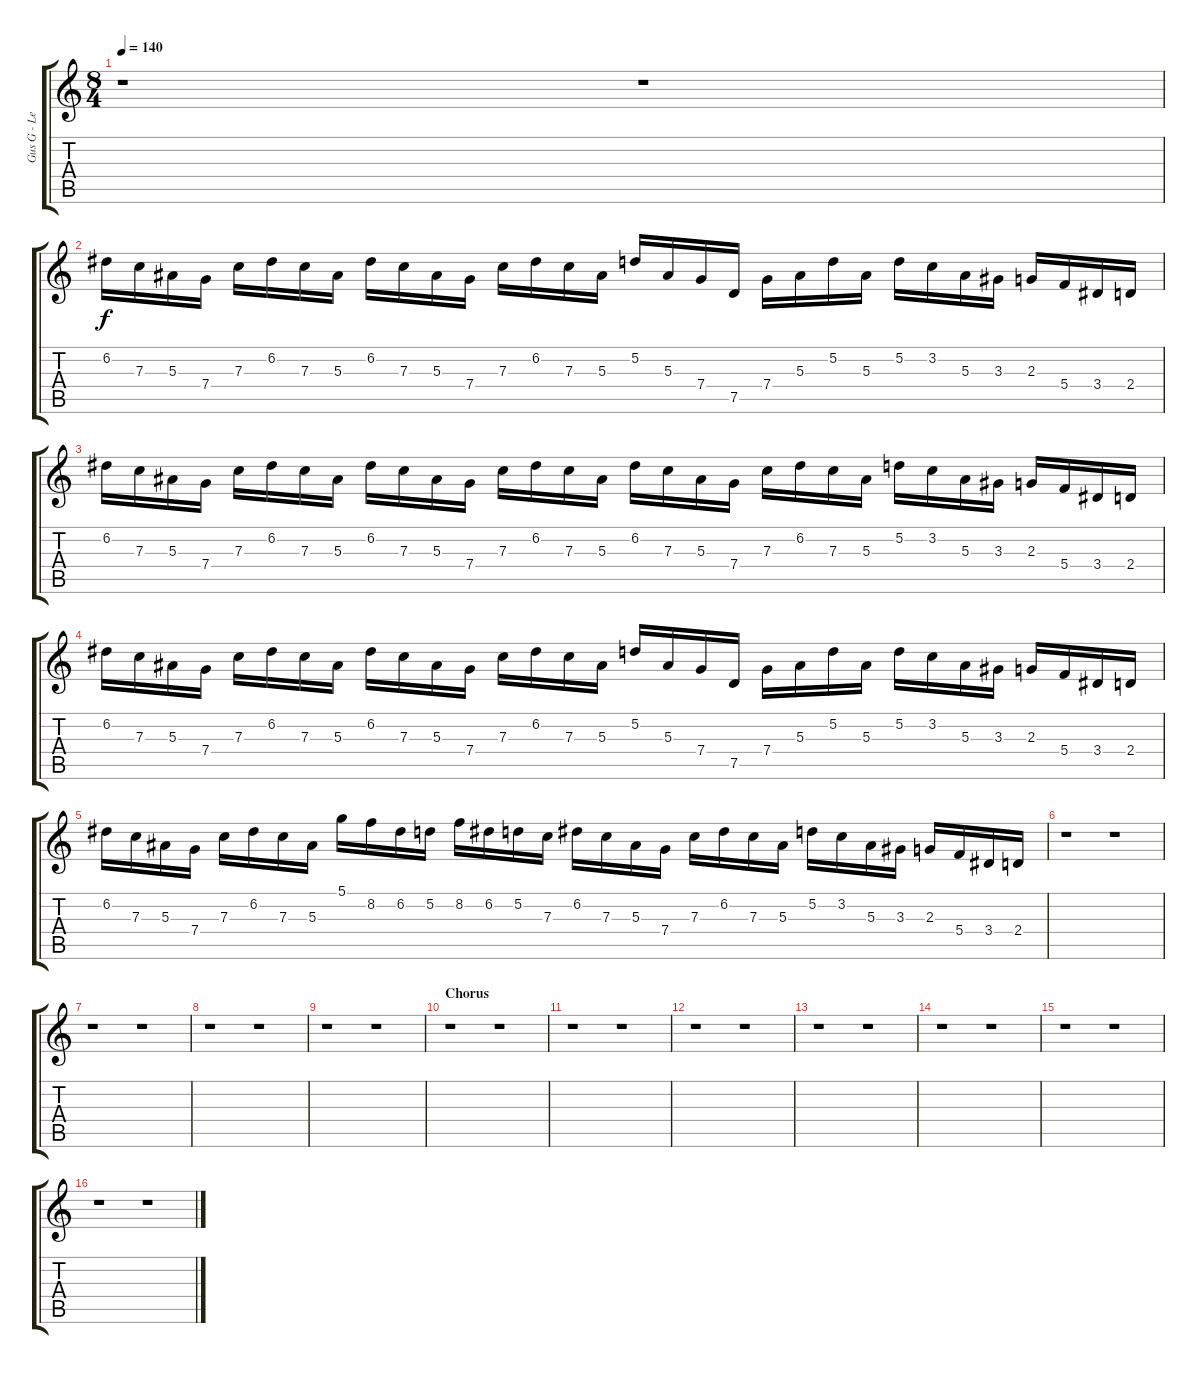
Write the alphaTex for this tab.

\track ("Gus G - Lead/harmony" "Gus G - Le") {instrument overdrivenguitar}
\staff {score tabs}
\tuning (D4 A3 F3 C3 G2 C2) {hide}
\ts (8 4)
\tempo 140
\clef g2
\ks c
r.1{dy f} r.1 |
6.2.16 7.3.16 5.3.16 7.4.16 7.3.16 6.2.16 7.3.16 5.3.16 6.2.16 7.3.16 5.3.16 7.4.16 7.3.16 6.2.16 7.3.16 5.3.16 5.2.16 5.3.16 7.4.16 7.5.16 7.4.16 5.3.16 5.2.16 5.3.16 5.2.16 3.2.16 5.3.16 3.3.16 2.3.16 5.4.16 3.4.16 2.4.16 |
6.2.16 7.3.16 5.3.16 7.4.16 7.3.16 6.2.16 7.3.16 5.3.16 6.2.16 7.3.16 5.3.16 7.4.16 7.3.16 6.2.16 7.3.16 5.3.16 6.2.16 7.3.16 5.3.16 7.4.16 7.3.16 6.2.16 7.3.16 5.3.16 5.2.16 3.2.16 5.3.16 3.3.16 2.3.16 5.4.16 3.4.16 2.4.16 |
6.2.16 7.3.16 5.3.16 7.4.16 7.3.16 6.2.16 7.3.16 5.3.16 6.2.16 7.3.16 5.3.16 7.4.16 7.3.16 6.2.16 7.3.16 5.3.16 5.2.16 5.3.16 7.4.16 7.5.16 7.4.16 5.3.16 5.2.16 5.3.16 5.2.16 3.2.16 5.3.16 3.3.16 2.3.16 5.4.16 3.4.16 2.4.16 |
6.2.16 7.3.16 5.3.16 7.4.16 7.3.16 6.2.16 7.3.16 5.3.16 5.1.16 8.2.16 6.2.16 5.2.16 8.2.16 6.2.16 5.2.16 7.3.16 6.2.16 7.3.16 5.3.16 7.4.16 7.3.16 6.2.16 7.3.16 5.3.16 5.2.16 3.2.16 5.3.16 3.3.16 2.3.16 5.4.16 3.4.16 2.4.16 |
r.1 r.1 |
r.1 r.1 |
r.1 r.1 |
r.1 r.1 |
\section ("" "Chorus")
r.1 r.1 |
r.1 r.1 |
r.1 r.1 |
r.1 r.1 |
r.1 r.1 |
r.1 r.1 |
r.1 r.1
